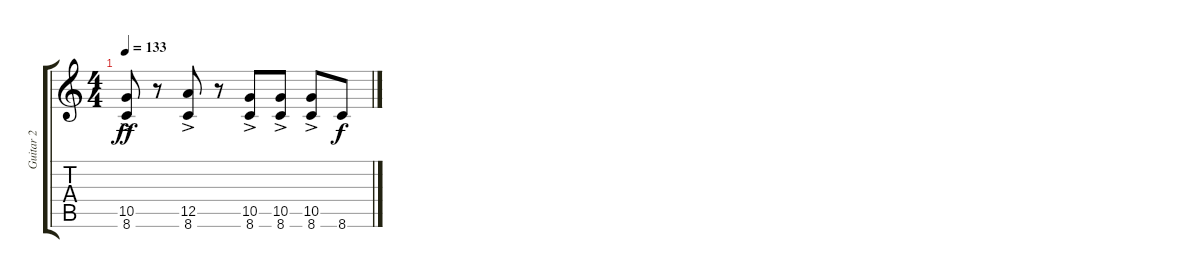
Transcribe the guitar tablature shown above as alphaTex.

\track ("Guitar 2" "Guitar 2") {instrument electricguitarclean}
\staff {score tabs}
\tuning (E4 B3 G3 D3 A2 E2) {hide}
\ts (4 4)
\tempo 133
\clef g2
\ks c
(10.5{ac} 8.6{ac}).8{dy ff} r.8 (12.5{ac} 8.6{ac}).8 r.8 (10.5{ac} 8.6{ac}).8 (10.5{ac} 8.6{ac}).8 (10.5{ac} 8.6{ac}).8 8.6.8{dy f}
